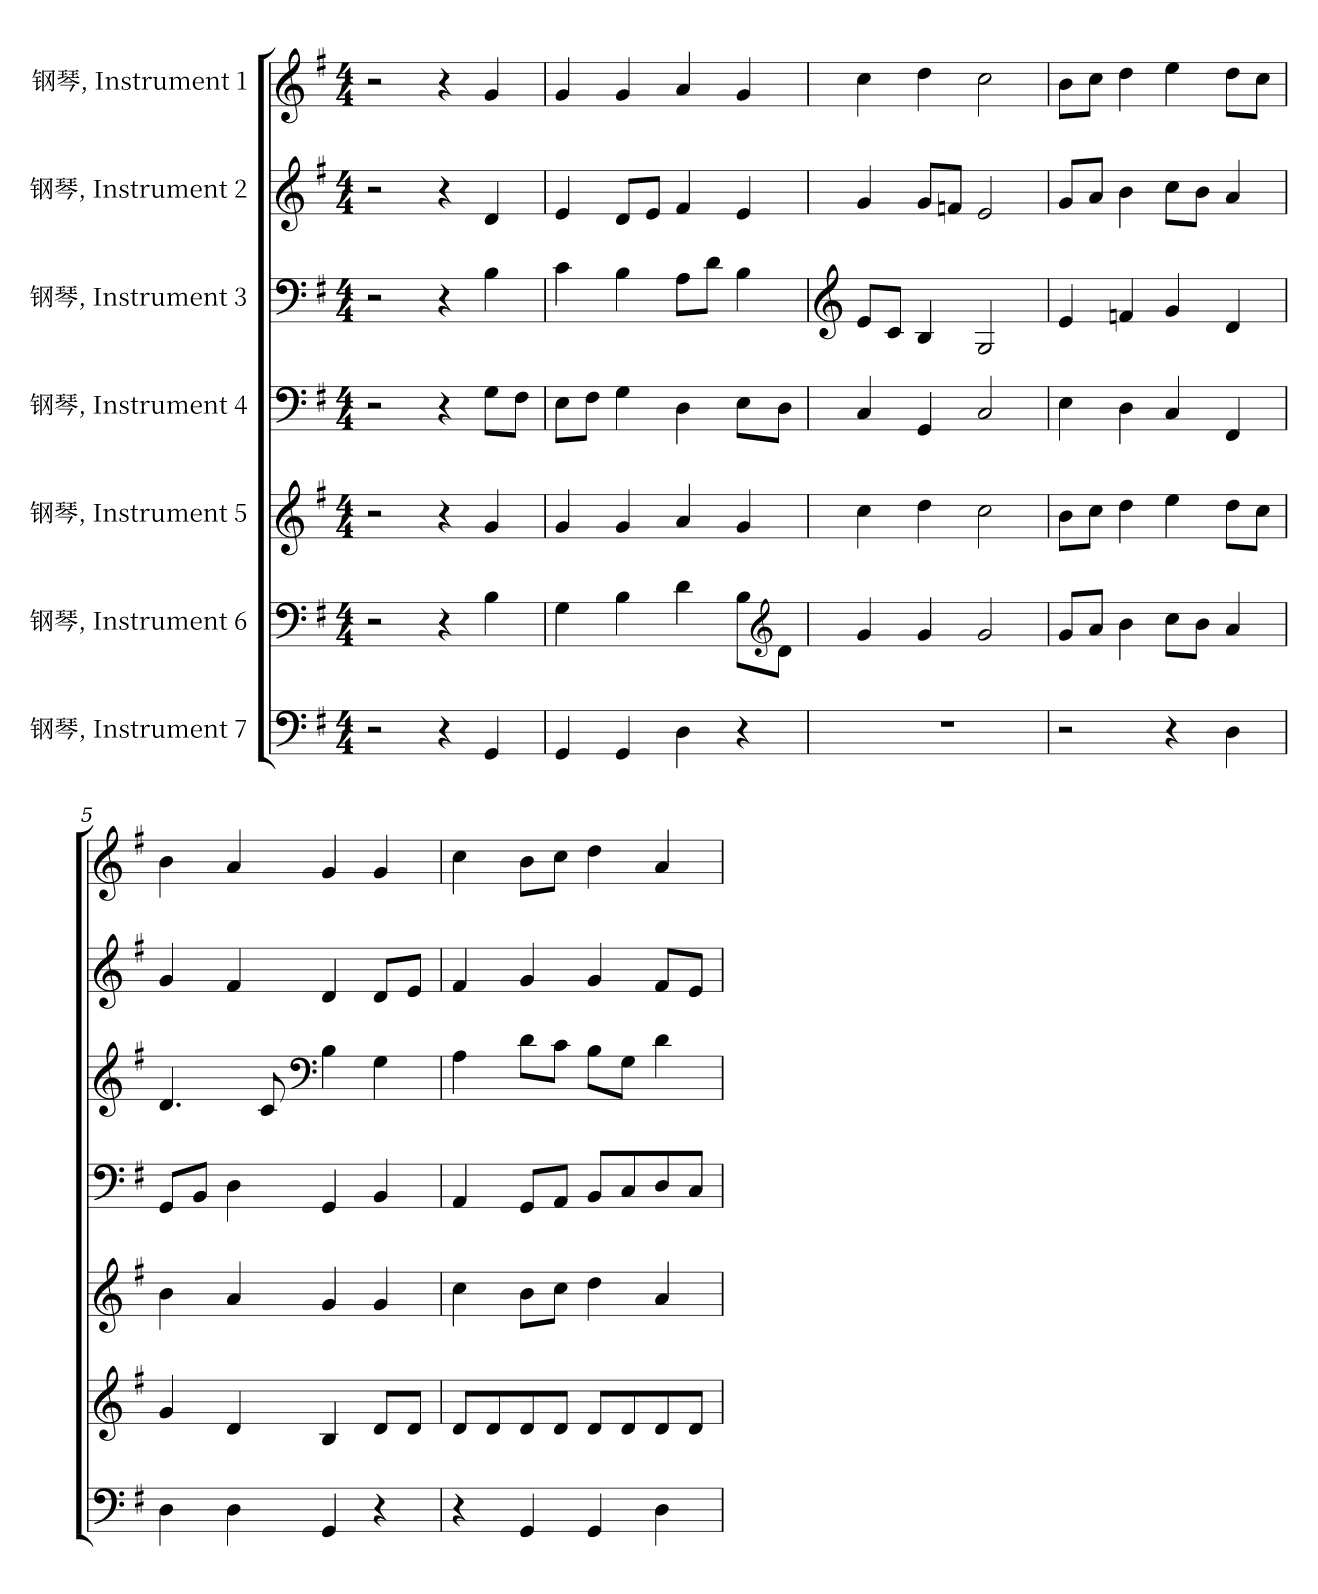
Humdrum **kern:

**kern	**kern	**kern	**kern	**kern	**kern	**kern
*part7	*part6	*part5	*part4	*part3	*part2	*part1
*staff7	*staff6	*staff5	*staff4	*staff3	*staff2	*staff1
*I"钢琴, Instrument 7	*I"钢琴, Instrument 6	*I"钢琴, Instrument 5	*I"钢琴, Instrument 4	*I"钢琴, Instrument 3	*I"钢琴, Instrument 2	*I"钢琴, Instrument 1
*clefF4	*clefF4	*clefG2	*clefF4	*clefF4	*clefG2	*clefG2
*k[f#]	*k[f#]	*k[f#]	*k[f#]	*k[f#]	*k[f#]	*k[f#]
*M4/4	*M4/4	*M4/4	*M4/4	*M4/4	*M4/4	*M4/4
*MM96	*MM96	*MM96	*MM96	*MM96	*MM96	*MM96
=1	=1	=1	=1	=1	=1	=1
2r	2r	2r	2r	2r	2r	2r
4r	4r	4r	4r	4r	4r	4r
4GG/	4B\	4g/	8G\L	4B\	4d/	4g/
.	.	.	8F#\J	.	.	.
=2	=2	=2	=2	=2	=2	=2
4GG/	4G\	4g/	8E\L	4c\	4e/	4g/
.	.	.	8F#\J	.	.	.
4GG/	4B\	4g/	4G\	4B\	8d/L	4g/
.	.	.	.	.	8e/J	.
4D\	4d\	4a/	4D\	8A\L	4f#/	4a/
.	.	.	.	8d\J	.	.
4r	8B\L	4g/	8E\L	4B\	4e/	4g/
*	*clefG2	*	*	*	*	*
.	8d\J	.	8D\J	.	.	.
=3	=3	=3	=3	=3	=3	=3
*	*	*	*	*clefG2	*	*
1r	4g/	4cc\	4C/	8e/L	4g/	4cc\
.	.	.	.	8c/J	.	.
.	4g/	4dd\	4GG/	4B/	8g/L	4dd\
.	.	.	.	.	8fn/J	.
.	2g/	2cc\	2C/	2G/	2e/	2cc\
=4	=4	=4	=4	=4	=4	=4
2r	8g/L	8b\L	4E\	4e/	8g/L	8b\L
.	8a/J	8cc\J	.	.	8a/J	8cc\J
.	4b\	4dd\	4D\	4fn/	4b\	4dd\
4r	8cc\L	4ee\	4C/	4g/	8cc\L	4ee\
.	8b\J	.	.	.	8b\J	.
4D\	4a/	8dd\L	4FF#/	4d/	4a/	8dd\L
.	.	8cc\J	.	.	.	8cc\J
!!LO:PB:g=z
=5	=5	=5	=5	=5	=5	=5
4D\	4g/	4b\	8GG/L	4.d/	4g/	4b\
.	.	.	8BB/J	.	.	.
4D\	4d/	4a/	4D\	.	4f#/	4a/
.	.	.	.	8c/	.	.
*	*	*	*	*clefF4	*	*
4GG/	4B/	4g/	4GG/	4B\	4d/	4g/
4r	8d/L	4g/	4BB/	4G\	8d/L	4g/
.	8d/J	.	.	.	8e/J	.
=6	=6	=6	=6	=6	=6	=6
4r	8d/L	4cc\	4AA/	4A\	4f#/	4cc\
.	8d/	.	.	.	.	.
4GG/	8d/	8b\L	8GG/L	8d\L	4g/	8b\L
.	8d/J	8cc\J	8AA/J	8c\J	.	8cc\J
4GG/	8d/L	4dd\	8BB/L	8B\L	4g/	4dd\
.	8d/	.	8C/	8G\J	.	.
4D\	8d/	4a/	8D/	4d\	8f#/L	4a/
.	8d/J	.	8C/J	.	8e/J	.
=	=	=	=	=	=	=
*-	*-	*-	*-	*-	*-	*-
